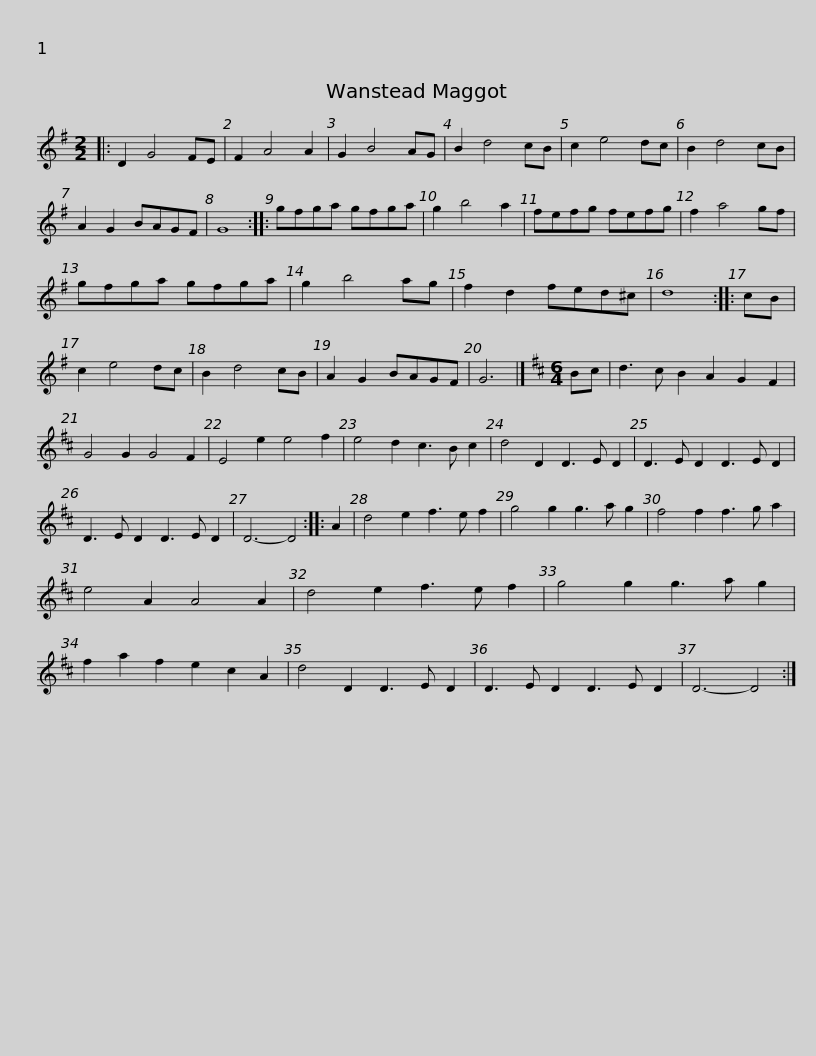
X:1
L:1/8
M:2/2
I:linebreak $
K:G
V:1 treble
V:1
|: D2 G4 FE | F2 A4 A2 | G2 B4 AG | B2 d4 cB | c2 e4 dc | %5
 B2 d4 cB | A2 G2 BAGF | G8 ::$ gfga gfga | g2 b4 a2 | %10
 fefg fefg | f2 a4 gf | gfga gfga | g2 b4 ag |$ f2 d2 fed^c | %15
 d8 :: cB | c2 e4 dc | B2 d4 cB | A2 G2 BAGF | %20
 G6 |][K:D][M:6/4] Bc | d3 c B2 A2 G2 F2 |$ G4 G2 G4 F2 | E4 e2 e4 f2 | %25
 e4 d2 c3 B c2 | d4 D2 D3 E D2 | D3 E D2 D3 E D2 | D3 E D2 D3 E D2 | D6- D4 ::$ %30
 A2 | d4 e2 f3 e f2 | g4 g2 g3 a g2 | f4 f2 f3 g a2 | e4 A2 A4 A2 | %35
 d4 e2 f3 e f2 | g4 g2 g3 a g2 |$ f2 a2 f2 e2 c2 A2 | d4 D2 D3 E D2 | D3 E D2 D3 E D2 | %40
 D6- D4 :| %41
